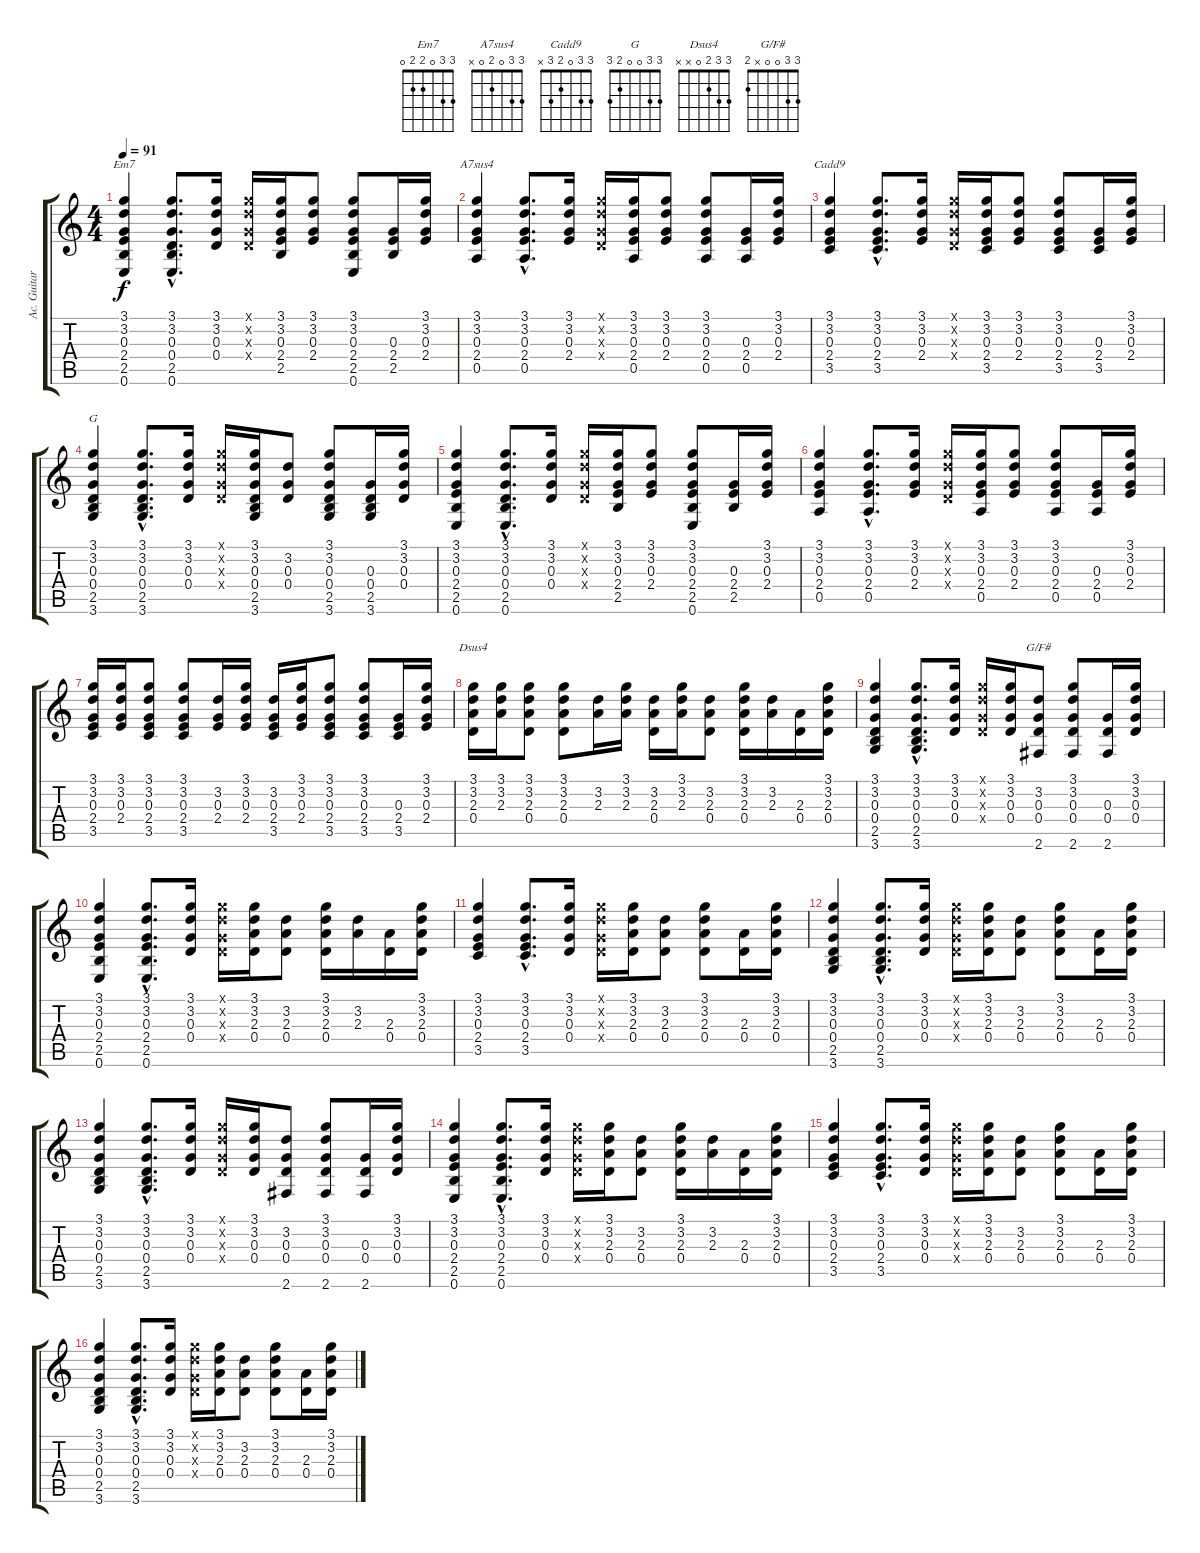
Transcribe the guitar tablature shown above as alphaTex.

\track ("Ac. Guitar" "Ac. Guitar") {instrument acousticguitarsteel}
\staff {score tabs}
\tuning (E4 B3 G3 D3 A2 E2) {hide}
\chord ("Em7" 3 3 0 2 2 0)
\chord ("A7sus4" 3 3 0 2 0 x)
\chord ("Cadd9" 3 3 0 2 3 x)
\chord ("G" 3 3 0 0 2 3)
\chord ("Dsus4" 3 3 2 0 x x)
\chord ("G/F#" 3 3 0 0 x 2)
\ts (4 4)
\tempo 91
\clef g2
\ks c
(3.1 3.2 0.3 2.4 2.5 0.6).4{ch "Em7" dy f} (3.1{hac} 3.2{hac} 0.3{hac} 0.4{hac} 2.5{hac} 0.6{hac}).8{d} (3.1 3.2 0.3 0.4).16 (3.1{x} 3.2{x} 0.3{x} 0.4{x}).16 (3.1 3.2 0.3 2.4 2.5).16 (3.1 3.2 0.3 2.4).8 (3.1 3.2 0.3 2.4 2.5 0.6).8 (0.3 2.4 2.5).16 (3.1 3.2 0.3 2.4).16 |
(3.1 3.2 0.3 2.4 0.5).4{ch "A7sus4"} (3.1{hac} 3.2{hac} 0.3{hac} 2.4{hac} 0.5{hac}).8{d} (3.1 3.2 0.3 2.4).16 (3.1{x} 3.2{x} 0.3{x} 0.4{x}).16 (3.1 3.2 0.3 2.4 0.5).16 (3.1 3.2 0.3 2.4).8 (3.1 3.2 0.3 2.4 0.5).8 (0.3 2.4 0.5).16 (3.1 3.2 0.3 2.4).16 |
(3.1 3.2 0.3 2.4 3.5).4{ch "Cadd9"} (3.1{hac} 3.2{hac} 0.3{hac} 2.4{hac} 3.5{hac}).8{d} (3.1 3.2 0.3 2.4).16 (3.1{x} 3.2{x} 0.3{x} 0.4{x}).16 (3.1 3.2 0.3 2.4 3.5).16 (3.1 3.2 0.3 2.4).8 (3.1 3.2 0.3 2.4 3.5).8 (0.3 2.4 3.5).16 (3.1 3.2 0.3 2.4).16 |
(3.1 3.2 0.3 0.4 2.5 3.6).4{ch "G"} (3.1{hac} 3.2{hac} 0.3{hac} 0.4{hac} 2.5{hac} 3.6{hac}).8{d} (3.1 3.2 0.3 0.4).16 (3.1{x} 3.2{x} 0.3{x} 0.4{x}).16 (3.1 3.2 0.3 0.4 2.5 3.6).16 (3.2 0.3 0.4).8 (3.1 3.2 0.3 0.4 2.5 3.6).8 (0.3 0.4 2.5 3.6).16 (3.1 3.2 0.3 0.4).16 |
(3.1 3.2 0.3 2.4 2.5 0.6).4 (3.1{hac} 3.2{hac} 0.3{hac} 0.4{hac} 2.5{hac} 0.6{hac}).8{d} (3.1 3.2 0.3 0.4).16 (3.1{x} 3.2{x} 0.3{x} 0.4{x}).16 (3.1 3.2 0.3 2.4 2.5).16 (3.1 3.2 0.3 2.4).8 (3.1 3.2 0.3 2.4 2.5 0.6).8 (0.3 2.4 2.5).16 (3.1 3.2 0.3 2.4).16 |
(3.1 3.2 0.3 2.4 0.5).4 (3.1{hac} 3.2{hac} 0.3{hac} 2.4{hac} 0.5{hac}).8{d} (3.1 3.2 0.3 2.4).16 (3.1{x} 3.2{x} 0.3{x} 0.4{x}).16 (3.1 3.2 0.3 2.4 0.5).16 (3.1 3.2 0.3 2.4).8 (3.1 3.2 0.3 2.4 0.5).8 (0.3 2.4 0.5).16 (3.1 3.2 0.3 2.4).16 |
(3.1 3.2 0.3 2.4 3.5).16 (3.1 3.2 0.3 2.4).16 (3.1 3.2 0.3 2.4 3.5).8 (3.1 3.2 0.3 2.4 3.5).8 (3.2 0.3 2.4).16 (3.1 3.2 0.3 2.4).16 (3.2 0.3 2.4 3.5).16 (3.1 3.2 0.3 2.4).16 (3.1 3.2 0.3 2.4 3.5).8 (3.1 3.2 0.3 2.4 3.5).8 (0.3 2.4 3.5).16 (3.1 3.2 0.3 2.4).16 |
(3.1 3.2 2.3 0.4).16{ch "Dsus4"} (3.1 3.2 2.3).16 (3.1 3.2 2.3 0.4).8 (3.1 3.2 2.3 0.4).8 (3.2 2.3).16 (3.1 3.2 2.3).16 (3.2 2.3 0.4).16 (3.1 3.2 2.3).16 (3.2 2.3 0.4).8 (3.1 3.2 2.3 0.4).16 (3.2 2.3).16 (2.3 0.4).16 (3.1 3.2 2.3 0.4).16 |
(3.1 3.2 0.3 0.4 2.5 3.6).4 (3.1{hac} 3.2{hac} 0.3{hac} 0.4{hac} 2.5{hac} 3.6{hac}).8{d} (3.1 3.2 0.3 0.4).16 (3.1{x} 3.2{x} 0.3{x} 0.4{x}).16 (3.1 3.2 0.3 0.4).16 (3.2 0.3 0.4 2.6).8{ch "G/F#"} (3.1 3.2 0.3 0.4 2.6).8 (0.3 0.4 2.6).16 (3.1 3.2 0.3 0.4).16 |
(3.1 3.2 0.3 2.4 2.5 0.6).4 (3.1{hac} 3.2{hac} 0.3{hac} 2.4{hac} 2.5{hac} 0.6{hac}).8{d} (3.1 3.2 0.3 0.4).16 (3.1{x} 3.2{x} 0.3{x} 0.4{x}).16 (3.1 3.2 2.3 0.4).16 (3.2 2.3 0.4).8 (3.1 3.2 2.3 0.4).16 (3.2 2.3).16 (2.3 0.4).16 (3.1 3.2 2.3 0.4).16 |
(3.1 3.2 0.3 2.4 3.5).4 (3.1{hac} 3.2{hac} 0.3{hac} 2.4{hac} 3.5{hac}).8{d} (3.1 3.2 0.3 0.4).16 (3.1{x} 3.2{x} 0.3{x} 0.4{x}).16 (3.1 3.2 2.3 0.4).16 (3.2 2.3 0.4).8 (3.1 3.2 2.3 0.4).8 (2.3 0.4).16 (3.1 3.2 2.3 0.4).16 |
(3.1 3.2 0.3 0.4 2.5 3.6).4 (3.1{hac} 3.2{hac} 0.3{hac} 0.4{hac} 2.5{hac} 3.6{hac}).8{d} (3.1 3.2 0.3 0.4).16 (3.1{x} 3.2{x} 0.3{x} 0.4{x}).16 (3.1 3.2 2.3 0.4).16 (3.2 2.3 0.4).8 (3.1 3.2 2.3 0.4).8 (2.3 0.4).16 (3.1 3.2 2.3 0.4).16 |
(3.1 3.2 0.3 0.4 2.5 3.6).4 (3.1{hac} 3.2{hac} 0.3{hac} 0.4{hac} 2.5{hac} 3.6{hac}).8{d} (3.1 3.2 0.3 0.4).16 (3.1{x} 3.2{x} 0.3{x} 0.4{x}).16 (3.1 3.2 0.3 0.4).16 (3.2 0.3 0.4 2.6).8 (3.1 3.2 0.3 0.4 2.6).8 (0.3 0.4 2.6).16 (3.1 3.2 0.3 0.4).16 |
(3.1 3.2 0.3 2.4 2.5 0.6).4 (3.1{hac} 3.2{hac} 0.3{hac} 2.4{hac} 2.5{hac} 0.6{hac}).8{d} (3.1 3.2 0.3 0.4).16 (3.1{x} 3.2{x} 0.3{x} 0.4{x}).16 (3.1 3.2 2.3 0.4).16 (3.2 2.3 0.4).8 (3.1 3.2 2.3 0.4).16 (3.2 2.3).16 (2.3 0.4).16 (3.1 3.2 2.3 0.4).16 |
(3.1 3.2 0.3 2.4 3.5).4 (3.1{hac} 3.2{hac} 0.3{hac} 2.4{hac} 3.5{hac}).8{d} (3.1 3.2 0.3 0.4).16 (3.1{x} 3.2{x} 0.3{x} 0.4{x}).16 (3.1 3.2 2.3 0.4).16 (3.2 2.3 0.4).8 (3.1 3.2 2.3 0.4).8 (2.3 0.4).16 (3.1 3.2 2.3 0.4).16 |
(3.1 3.2 0.3 0.4 2.5 3.6).4 (3.1{hac} 3.2{hac} 0.3{hac} 0.4{hac} 2.5{hac} 3.6{hac}).8{d} (3.1 3.2 0.3 0.4).16 (3.1{x} 3.2{x} 0.3{x} 0.4{x}).16 (3.1 3.2 2.3 0.4).16 (3.2 2.3 0.4).8 (3.1 3.2 2.3 0.4).8 (2.3 0.4).16 (3.1 3.2 2.3 0.4).16
